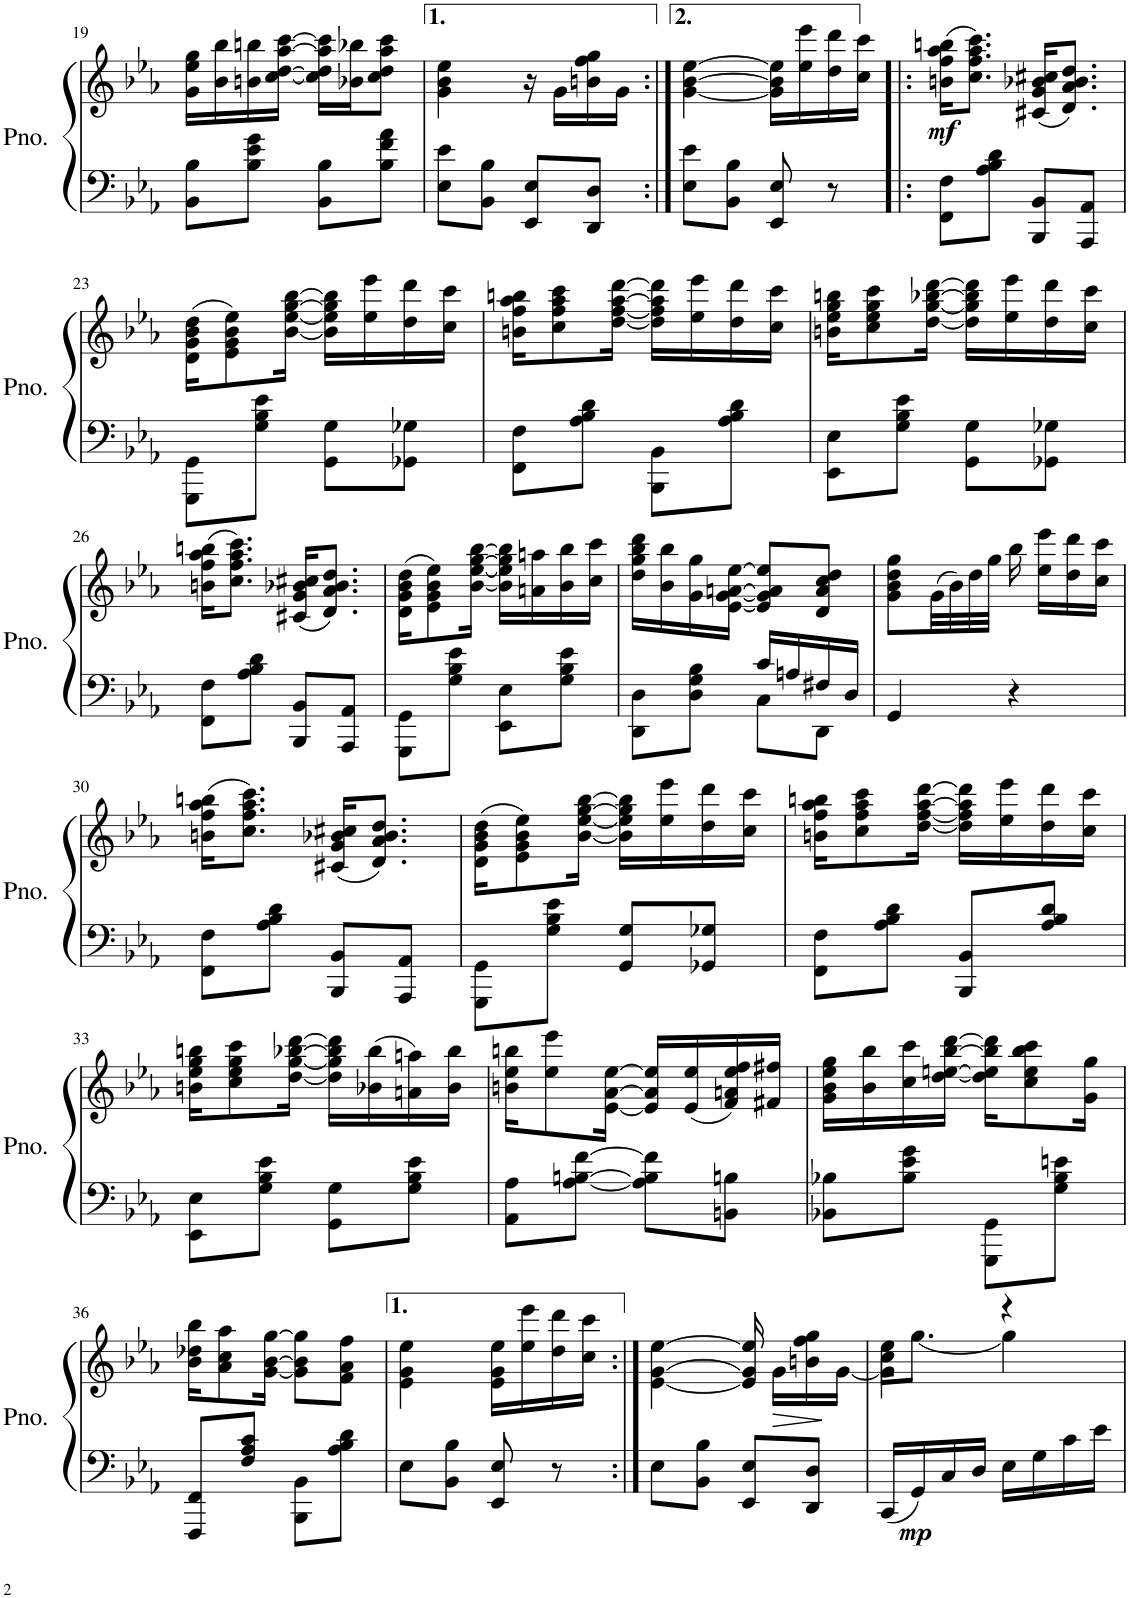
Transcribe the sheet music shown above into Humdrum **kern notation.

**kern	**kern	**dynam
*part1	*part1	*part1
*staff2	*staff1	*staff1/2
*I"Piano	*	*
*I'Pno.	*	*
!!LO:PB:g=z
*clefF4	*clefG2	*
*k[b-e-a-]	*k[b-e-a-]	*
*M2/4	*M2/4	*
=19	=19	=19
8BB-\ 8B-\L	16g\ 16ee-\ 16gg\LL	.
.	16b-\ 16bb-\	.
8B-\ 8e-\ 8g\J	16bn\ 16bbn\	.
.	[16cc\ [16dd\ [16aa-\ [16ccc\JJ	.
8BB-\ 8B-\L	16cc\] 16dd\] 16aa-\] 16ccc\]LL	.
.	16b-X\ 16bb-X\J	.
8B-\ 8f\ 8a-\J	8cc\ 8dd\ 8aa-\ 8ccc\J	.
=20	=20	=20
8E-\ 8e-\L	4g\ 4b-\ 4ee-\	.
8BB-\ 8B-\J	.	.
8EE-/ 8E-/L	16r	.
.	16g\LL	.
8DD/ 8D/J	16bn\ 16ff\ 16gg\	.
.	16g\JJ	.
=21:|!	=21:|!	=21:|!
8E-\ 8e-\L	[4g\ [4b-\ [4ee-\	.
8BB-\ 8B-\J	.	.
8EE-/ 8E-/	16g\] 16b-\] 16ee-\]LL	.
.	16ee-\ 16eee-\	.
8r	16dd\ 16ddd\	.
.	16cc\ 16ccc\JJ	.
=22!|:	=22!|:	=22!|:
!	!	!LO:DY:b
8FF\ 8F\L	(16bn\ 16ff\ 16aa-\ 16bbn\KL	mf
.	8.cc\ 8.ff\ 8.aa-\ 8.ccc\J)	.
8A-\ 8B-\ 8d\J	.	.
8BBB-/ 8BB-/L	(16c#X/ 16g/ 16b-X/ 16cc#X/KL	.
.	8.d/ 8.a-/ 8.b-/ 8.dd/J)	.
8AAA-/ 8AA-/J	.	.
!!LO:LB:g=z
=23	=23	=23
8GGG\ 8GG\L	(16d\ 16g\ 16b-\ 16dd\KL	.
.	8e-\ 8g\ 8b-\ 8ee-\)	.
8G\ 8B-\ 8e-\J	.	.
.	[16b-\ [16ee-\ [16gg\ [16bb-\Jk	.
8GG\ 8G\L	16b-\] 16ee-\] 16gg\] 16bb-\]LL	.
.	16ee-\ 16eee-\	.
8GG-X\ 8G-X\J	16dd\ 16ddd\	.
.	16cc\ 16ccc\JJ	.
=24	=24	=24
8FF\ 8F\L	16bn\ 16ff\ 16aa-\ 16bbn\KL	.
.	8cc\ 8ff\ 8aa-\ 8ccc\	.
8A-\ 8B-\ 8d\J	.	.
.	[16dd\ [16ff\ [16aa-\ [16ddd\Jk	.
8BBB-\ 8BB-\L	16dd\] 16ff\] 16aa-\] 16ddd\]LL	.
.	16ee-\ 16eee-\	.
8A-\ 8B-\ 8d\J	16dd\ 16ddd\	.
.	16cc\ 16ccc\JJ	.
=25	=25	=25
8EE-\ 8E-\L	16bn\ 16ee-\ 16gg\ 16bbn\KL	.
.	8cc\ 8ee-\ 8gg\ 8ccc\	.
8G\ 8B-\ 8e-\J	.	.
.	[16dd\ [16gg\ [16bb-X\ [16ddd\Jk	.
8GG\ 8G\L	16dd\] 16gg\] 16bb-\] 16ddd\]LL	.
.	16ee-\ 16eee-\	.
8GG-X\ 8G-X\J	16dd\ 16ddd\	.
.	16cc\ 16ccc\JJ	.
!!LO:LB:g=z
=26	=26	=26
8FF\ 8F\L	(16bn\ 16ff\ 16aa-\ 16bbn\KL	.
.	8.cc\ 8.ff\ 8.aa-\ 8.ccc\J)	.
8A-\ 8B-\ 8d\J	.	.
8BBB-/ 8BB-/L	(16c#X/ 16g/ 16b-X/ 16cc#X/KL	.
.	8.d/ 8.a-/ 8.b-/ 8.dd/J)	.
8AAA-/ 8AA-/J	.	.
=27	=27	=27
8GGG\ 8GG\L	(16d\ 16g\ 16b-\ 16dd\KL	.
.	8e-\ 8g\ 8b-\ 8ee-\)	.
8G\ 8B-\ 8e-\J	.	.
.	[16b-\ [16ee-\ [16gg\ [16bb-\Jk	.
8EE-\ 8E-\L	16b-\] 16ee-\] 16gg\] 16bb-\]LL	.
.	16an\ 16aan\	.
8G\ 8B-\ 8e-\J	16b-\ 16bb-\	.
.	16cc\ 16ccc\JJ	.
=28	=28	=28
*^	*	*
8DD\ 8D\L	4ryy	16dd\ 16gg\ 16bb-\ 16ddd\LL	.
.	.	16b-\ 16bb-\	.
8D\ 8G\ 8B-\J	.	16g\ 16gg\	.
.	.	[16e-\ [16g\ [16an\ [16ee-\JJ	.
16c/LL	8C\L	8e-/] 8g/] 8a/] 8ee-/]L	.
16An/	.	.	.
16F#X/	8DD\J	8d/ 8a/ 8cc/ 8dd/J	.
16D/JJ	.	.	.
*v	*v	*	*
=29	=29	=29
4GG/	8g\ 8b-\ 8dd\ 8gg\L	.
.	(32g\LL	.
.	32b-\)	.
.	32dd\	.
.	32gg\JJJ	.
4r	16bb-\	.
.	16ee-\ 16eee-\LL	.
.	16dd\ 16ddd\	.
.	16cc\ 16ccc\JJ	.
!!LO:LB:g=z
=30	=30	=30
8FF\ 8F\L	(16bn\ 16ff\ 16aa-\ 16bbn\KL	.
.	8.cc\ 8.ff\ 8.aa-\ 8.ccc\J)	.
8A-\ 8B-\ 8d\J	.	.
8BBB-/ 8BB-/L	(16c#X/ 16g/ 16b-X/ 16cc#X/KL	.
.	8.d/ 8.a-/ 8.b-/ 8.dd/J)	.
8AAA-/ 8AA-/J	.	.
=31	=31	=31
8GGG\ 8GG\L	(16d\ 16g\ 16b-\ 16dd\KL	.
.	8e-\ 8g\ 8b-\ 8ee-\)	.
8G\ 8B-\ 8e-\J	.	.
.	[16b-\ [16ee-\ [16gg\ [16bb-\Jk	.
8GG/ 8G/L	16b-\] 16ee-\] 16gg\] 16bb-\]LL	.
.	16ee-\ 16eee-\	.
8GG-X/ 8G-X/J	16dd\ 16ddd\	.
.	16cc\ 16ccc\JJ	.
=32	=32	=32
8FF\ 8F\L	16bn\ 16ff\ 16aa-\ 16bbn\KL	.
.	8cc\ 8ff\ 8aa-\ 8ccc\	.
8A-\ 8B-\ 8d\J	.	.
.	[16dd\ [16ff\ [16aa-\ [16ddd\Jk	.
8BBB-/ 8BB-/L	16dd\] 16ff\] 16aa-\] 16ddd\]LL	.
.	16ee-\ 16eee-\	.
8A-/ 8B-/ 8d/J	16dd\ 16ddd\	.
.	16cc\ 16ccc\JJ	.
!!LO:LB:g=z
=33	=33	=33
8EE-\ 8E-\L	16bn\ 16ee-\ 16gg\ 16bbn\KL	.
.	8cc\ 8ee-\ 8gg\ 8ccc\	.
8G\ 8B-\ 8e-\J	.	.
.	[16dd\ [16gg\ [16bb-X\ [16ddd\Jk	.
8GG\ 8G\L	16dd\] 16gg\] 16bb-\] 16ddd\]LL	.
.	(16b-X\ 16bb-\	.
8G\ 8B-\ 8e-\J	16an\ 16aan\)	.
.	16b-\ 16bb-\JJ	.
=34	=34	=34
8AA-\ 8A-\L	16bn\ 16ee-\ 16bbn\KL	.
.	8ee-\ 8eee-\	.
[8A-\ [8Bn\ [8f\J	.	.
.	[16e-\ [16a-\ [16ee-\Jk	.
8A-\] 8B\] 8f\]L	16e-/] 16a-/] 16ee-/]LL	.
.	(16e-/ 16ee-/	.
8BBn\ 8Bn\J	16f/ 16an/ 16ee-/ 16ff/)	.
.	16f#X/ 16ff#X/JJ	.
=35	=35	=35
8BB-X\ 8B-X\L	16g\ 16b-\ 16ee-\ 16gg\LL	.
.	16b-\ 16bb-\	.
8B-\ 8e-\ 8g\J	16cc\ 16ccc\	.
.	[16dd\ [16een\ [16bb-\ [16ddd\JJ	.
8GGG\ 8GG\L	16dd\] 16ee\] 16bb-\] 16ddd\]KL	.
.	8cc\ 8ee\ 8bb-\ 8ccc\	.
8G\ 8B-\ 8en\J	.	.
.	16g\ 16gg\Jk	.
!!LO:LB:g=z
=36	=36	=36
8FFF/ 8FF/L	16b-\ 16dd-X\ 16bb-\KL	.
.	8a-\ 8cc\ 8aa-\	.
8F/ 8A-/ 8c/J	.	.
.	[16g\ [16b-\ [16gg\Jk	.
8BBB-\ 8BB-\L	8g\] 8b-\] 8gg\]L	.
8A-\ 8B-\ 8d\J	8f\ 8a-\ 8ff\J	.
=37	=37	=37
8E-\L	4e-\ 4g\ 4ee-\	.
8BB-\ 8B-\J	.	.
8EE-/ 8E-/	16e-\ 16g\ 16ee-\LL	.
.	16ee-\ 16eee-\	.
8r	16dd\ 16ddd\	.
.	16cc\ 16ccc\JJ	.
=38:|!	=38:|!	=38:|!
8E-\L	[4e-\ [4g\ [4ee-\	.
8BB-\ 8B-\J	.	.
8EE-/ 8E-/L	16e-/] 16g/] 16ee-/]	.
!	!	!LO:HP:b
.	16g\LL	>
8DD/ 8D/J	16bn\ 16ff\ 16gg\	.
.	[16g\JJ	.
.	.	]
=39	=39	=39
*	*^	*
16CC/LL	4g\] 4cc\	16ee-\KL	.
!	!	!	!LO:DY:b=2
16GG/	.	[8.gg\J	mp
16C/	.	.	.
16D/JJ	.	.	.
16E-\LL	4r	4gg\]	.
16G\	.	.	.
16c\	.	.	.
16e-\JJ	.	.	.
*	*v	*v	*
=	=	=
*-	*-	*-
